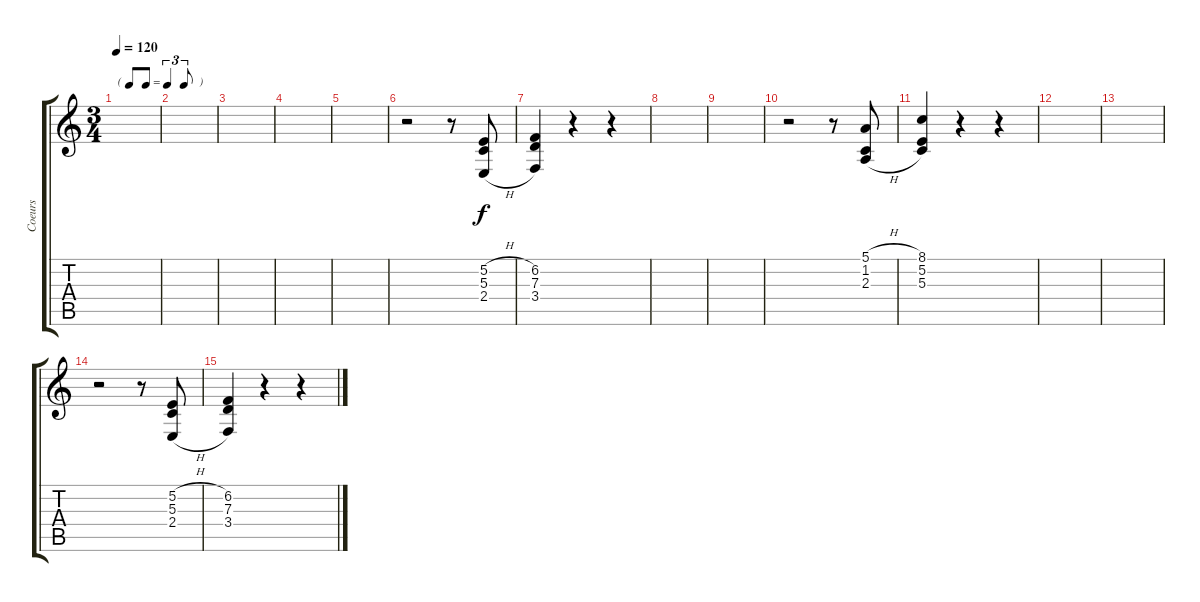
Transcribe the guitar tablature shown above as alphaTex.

\track ("Coeurs" "Coeurs") {instrument brightacousticpiano}
\staff {score tabs}
\tuning (E4 B3 G3 D3 A2 E2) {hide}
\ts (3 4)
\tf triplet8th
\tempo 120
\clef g2
\ks c
|
|
|
|
|
r.2 r.8 (5.2{h} 5.3{h} 2.4{h}).8 |
(6.2 7.3 3.4).4 r.4 r.4 |
|
|
r.2 r.8 (5.1{h} 1.2{h} 2.3{h}).8 |
(8.1 5.2 5.3).4 r.4 r.4 |
|
|
r.2 r.8 (5.2{h} 5.3{h} 2.4{h}).8 |
(6.2 7.3 3.4).4 r.4 r.4
